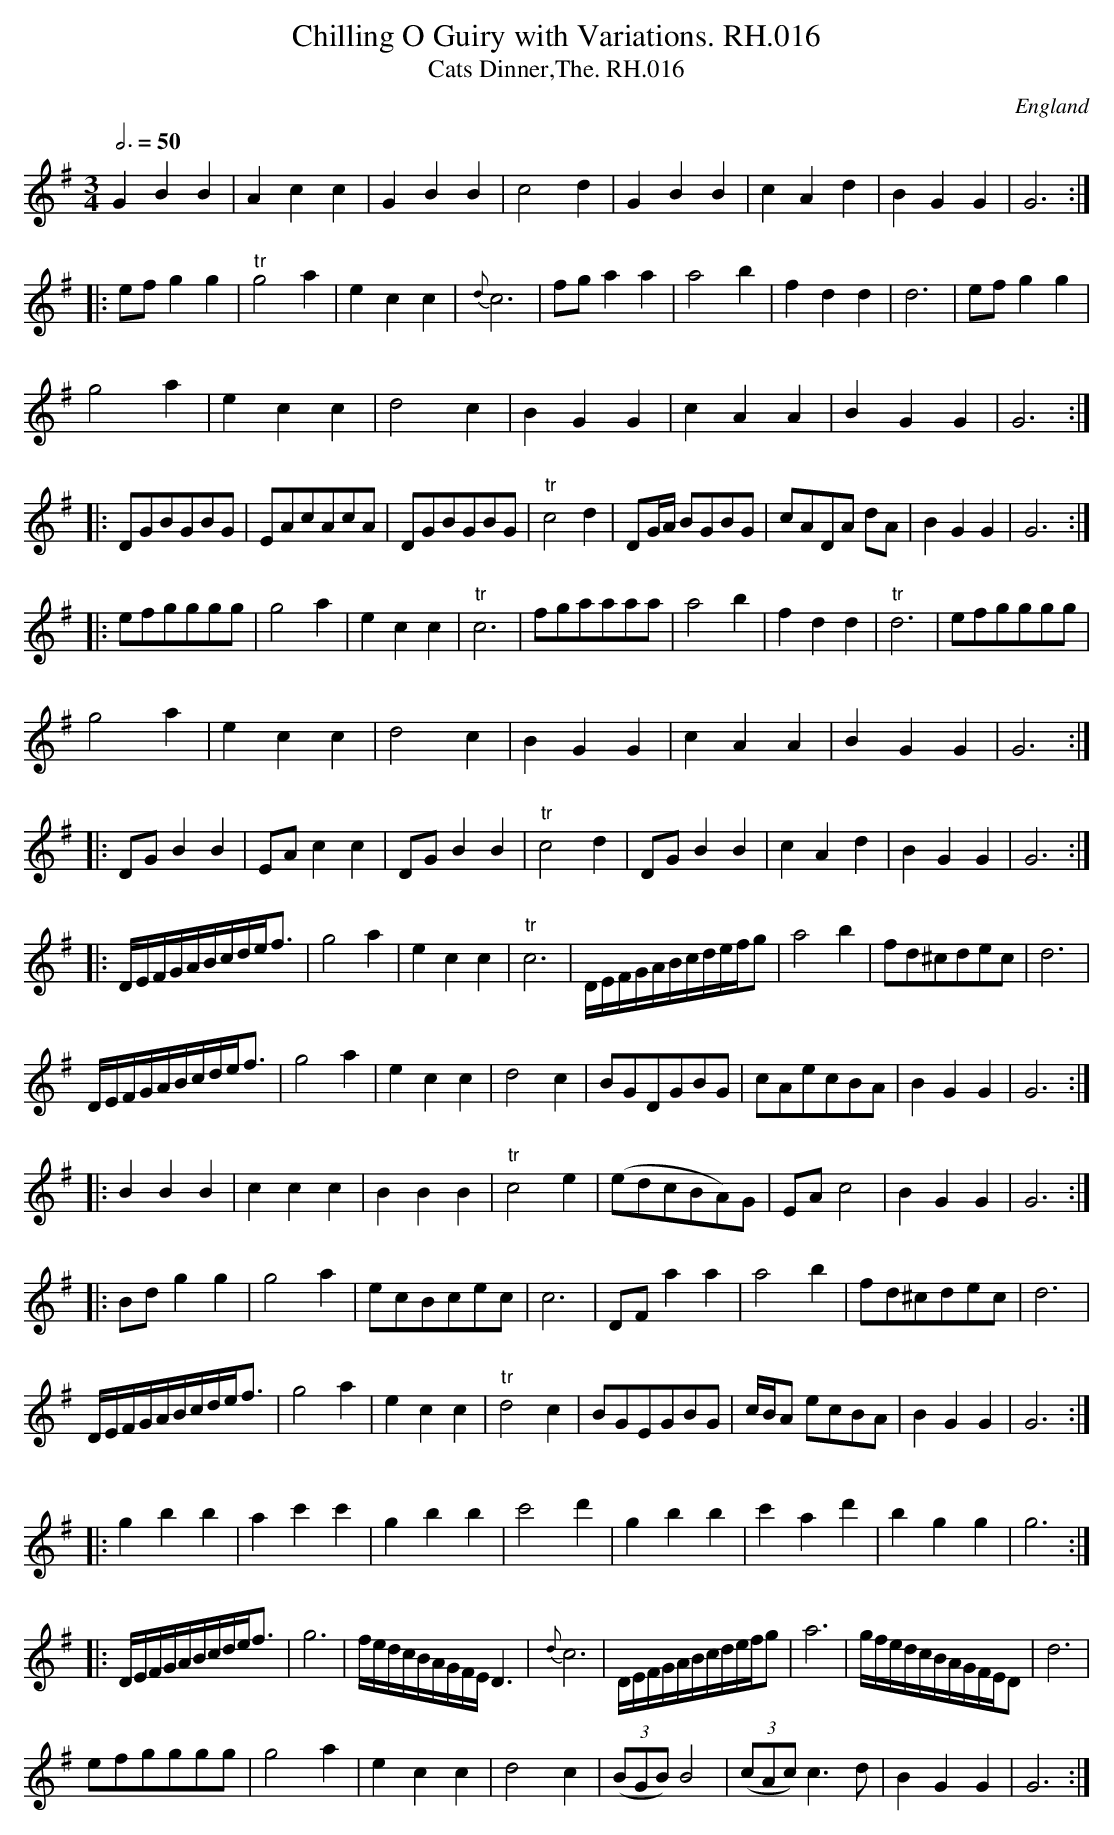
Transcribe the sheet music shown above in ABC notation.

X:1
T:Chilling O Guiry with Variations. RH.016
T:Cats Dinner,The. RH.016
L:1/8
M:3/4
O:England
Q:3/4=50
K:G
G2B2B2|A2c2c2|G2B2B2|c4d2|\
G2B2B2|c2A2d2|B2G2G2|G6:|!
|:efg2g2|"tr"g4a2|e2c2c2|{d}c6|fga2a2|\
a4b2|f2d2d2|d6|efg2g2|!
g4a2|e2c2c2|d4c2|B2G2G2|c2A2A2|B2G2G2|G6:|!
|:DGBGBG|EAcAcA|DGBGBG|"tr"c4d2|\
DG/A/ BGBG|cADA dA|B2G2G2|G6:|!
|:efgggg|g4a2|e2c2c2|"tr"c6|fgaaaa|\
a4b2|f2d2d2|"tr"d6|efgggg|!
g4a2|e2c2c2|d4c2|B2G2G2|\
c2A2A2|B2G2G2|G6:|!
|:DGB2B2|EAc2c2|DGB2B2|"tr"c4d2|\
DGB2B2|c2A2d2|B2G2G2|G6:|!
|:D/E/F/G/A/B/c/d/e/f3/|g4a2|e2c2c2|"tr"c6|\
D/E/F/G/A/B/c/d/e/f/g|a4b2|fd^cdec|d6|!
D/E/F/G/A/B/c/d/e/f3/|g4a2|e2c2c2|d4c2|\
BGDGBG|cAecBA|B2G2G2|G6:|!
|:B2B2B2|c2c2c2|B2B2B2|"tr"c4e2|\
(edcBA)G|EAc4|B2G2G2|G6:|!
|:Bdg2g2|g4a2|ecBcec|c6|\
DFa2a2|a4b2|fd^cdec|d6|!
D/E/F/G/A/B/c/d/e/f3/|g4a2|e2c2c2|"tr"d4c2|\
BGEGBG|c/B/A ecBA|B2G2G2|G6:|!
|:g2b2b2|a2c'2c'2|g2b2b2|c'4d'2|\
g2b2b2|c'2a2d'2|b2g2g2|g6:|!
|:D/E/F/G/A/B/c/d/e/f3/|g6|\
f/e/d/c/B/A/G/F/E/D3|{d}c6|\
D/E/F/G/A/B/c/d/e/f/g|a6|\
g/f/e/d/c/B/A/G/F/E/D|d6|!
efgggg|g4a2|e2c2c2|d4c2|\
((3BGB) B4|((3cAc) c3d|B2G2G2|G6:|
